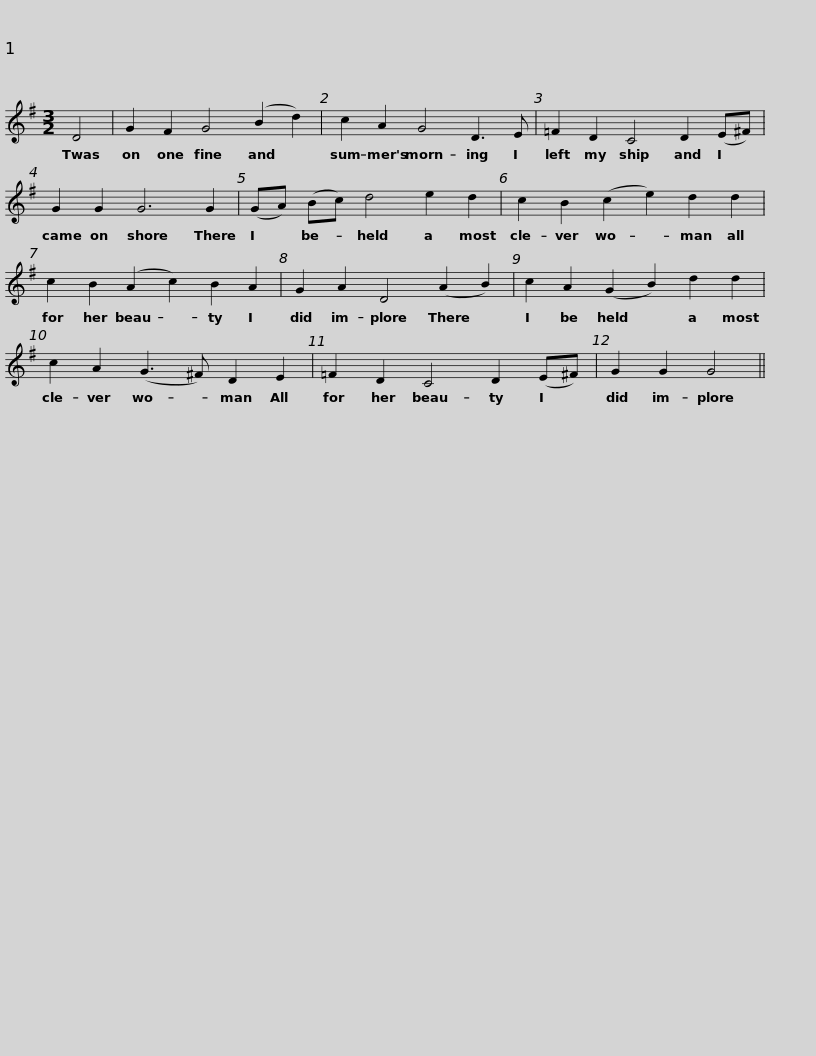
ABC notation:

X:1
L:1/8
M:3/2
I:linebreak $
K:G
V:1 treble
V:1
 D4 | G2 F2 G4 (B2 d2) | c2 A2 G4 D3 E | =F2 D2 C4 D2 (E^F) |$ G2 G2 G6 G2 | %5
 (GA) (Bc) d4 e2 d2 | c2 B2 (c2 e2) d2 d2 | c2 B2 (A2 c2) B2 A2 |$ G2 A2 D4 (A2 B2) | c2 A2 (G2 B2) d2 d2 | %10
 c2 A2 (G3 ^F) D2 E2 | =F2 D2 C4 D2 (E^F) |$ G2 G2 G4 || %13
